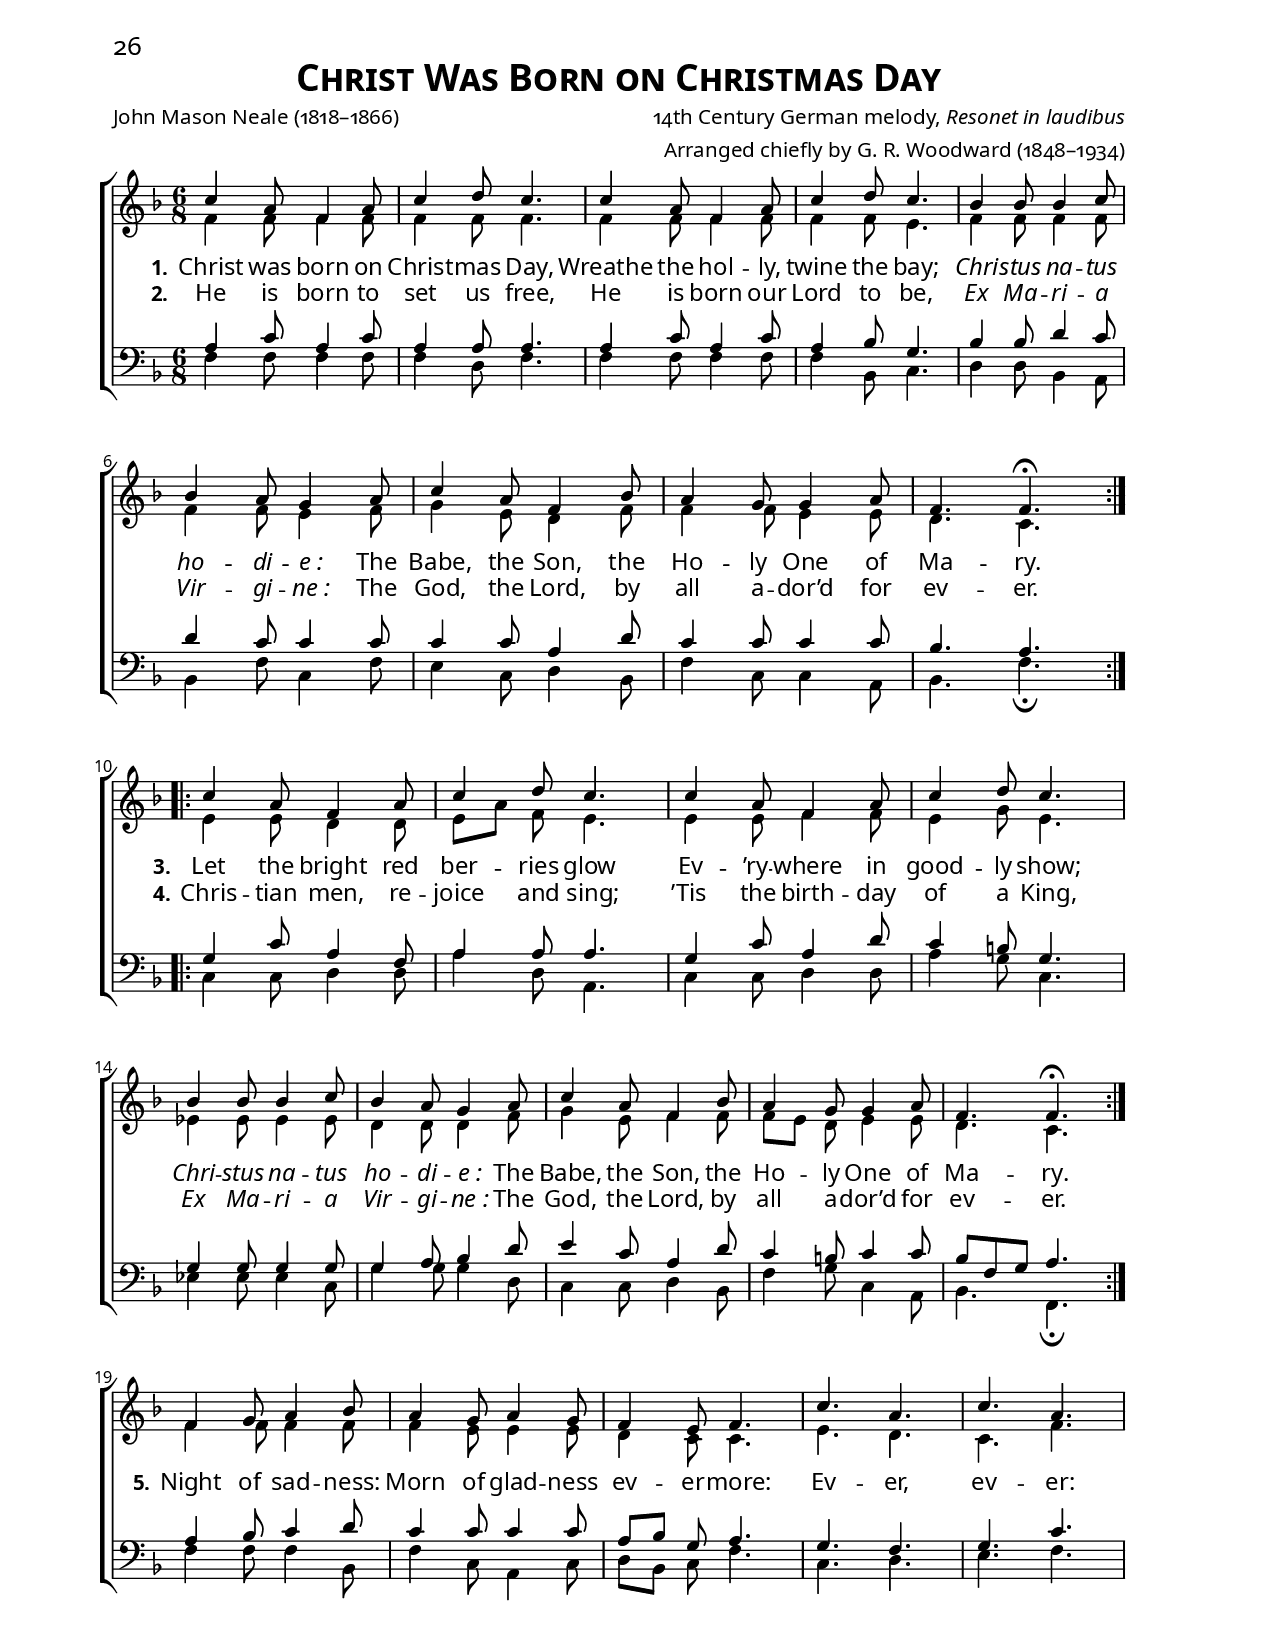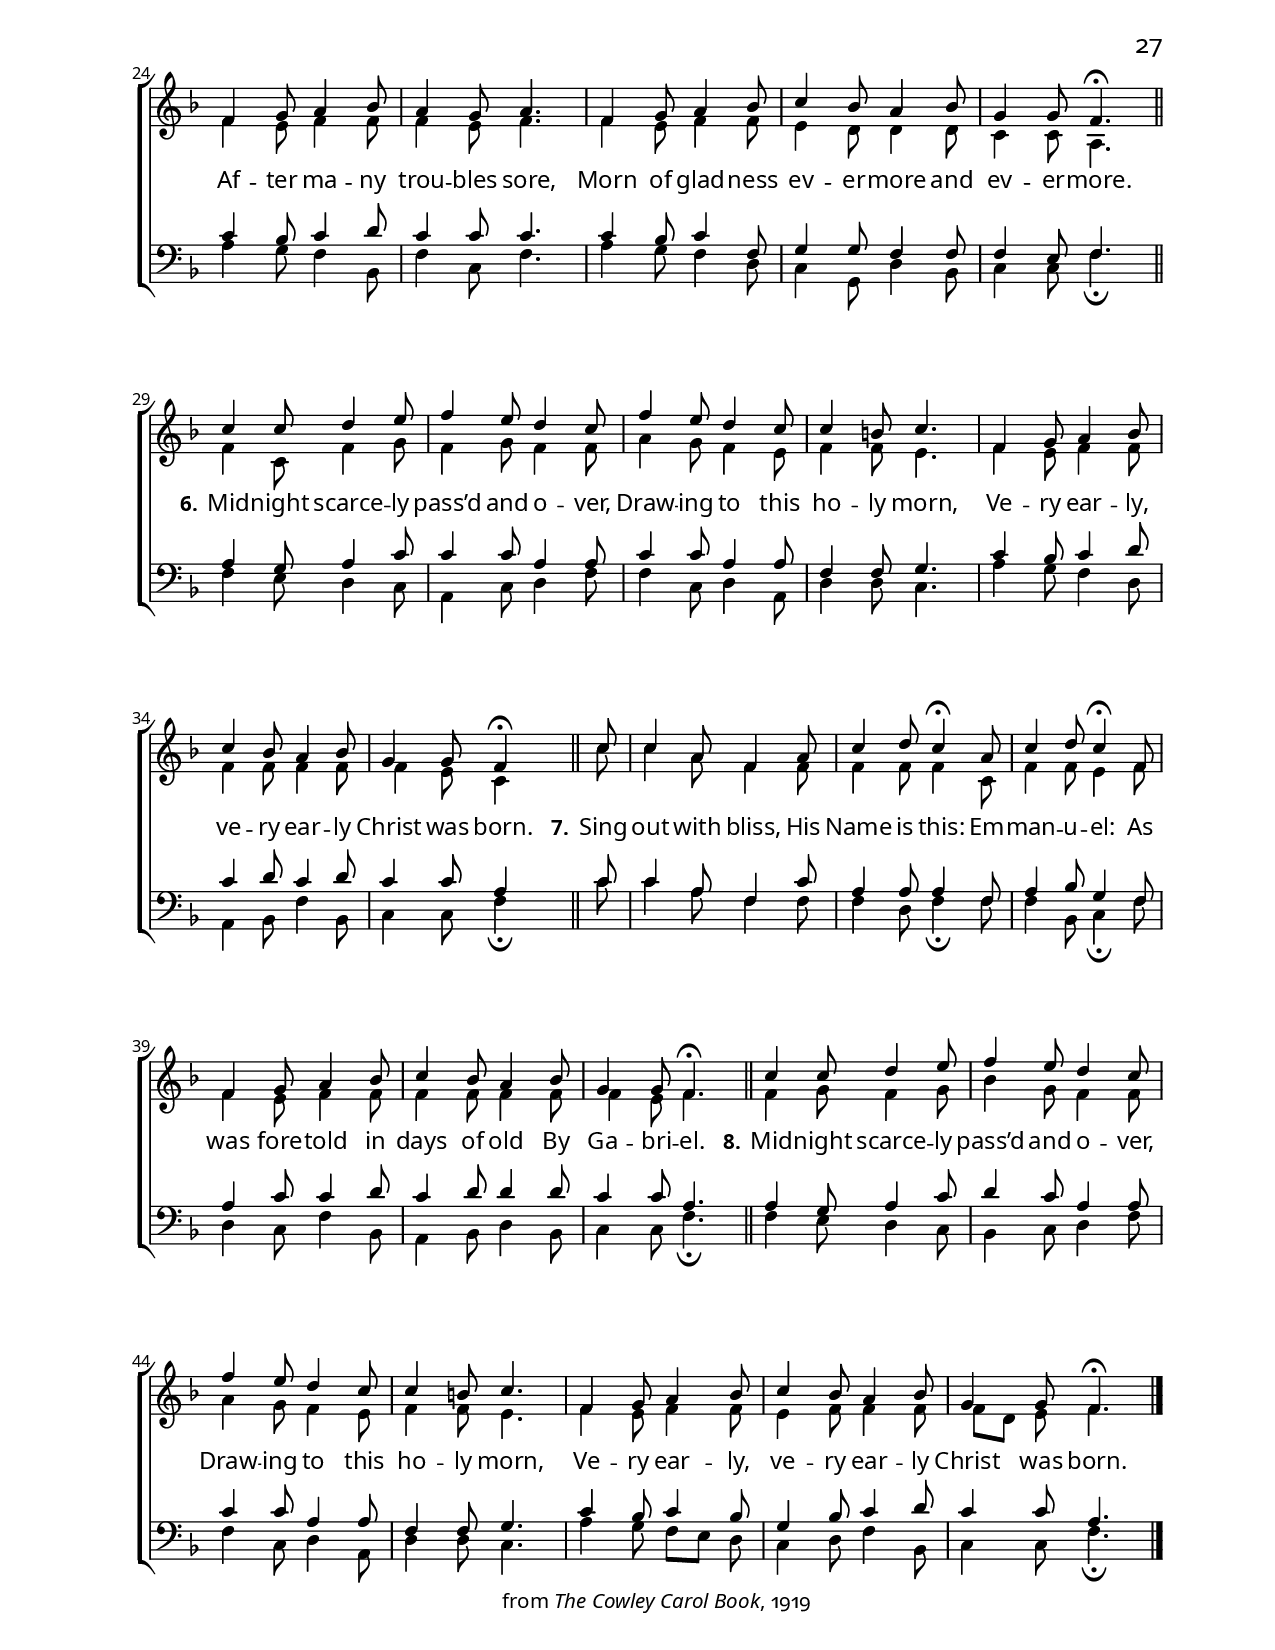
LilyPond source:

\version "2.14.2"
\include "util.ly"
\header {
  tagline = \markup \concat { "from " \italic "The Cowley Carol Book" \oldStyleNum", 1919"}
}
\paper {
  print-all-headers = ##t
  paper-height = 11\in
  paper-width = 8.5\in
  indent = 0\in
  %system-system-spacing = #'((basic-distance . 10) (padding . 0))
  %system-system-spacing =
  %  #'((basic-distance . 0)
  %     (minimum-distance . 0)
  %     (padding . -0.35)
  %     (stretchability . 100))
  ragged-last-bottom = ##f
  ragged-bottom = ##f
  two-sided = ##t
  inner-margin = 1\in
  outer-margin = 0.75\in
  top-margin = 0.26\in
  bottom-margin = 0.25\in
  first-page-number = #026
  print-first-page-number = ##t
  headerLine = ""
  oddHeaderMarkup = \markup\fill-line{
     \override #'(font-name . "Garamond Premier Pro")\abs-fontsize #12.5
     \combine 
        \fill-line{"" \on-the-fly #print-page-number-check-first
        \oldStylePageNum""
        }
        \fill-line{\headerLine}
  }
  evenHeaderMarkup = \markup {
     \override #'(font-name . "Garamond Premier Pro")\abs-fontsize #12.5
     \combine
        \on-the-fly #print-page-number-check-first
        \oldStylePageNum""
        \fill-line{\headerLine}
  }
}
#(set-global-staff-size 18) \paper{ #(define fonts (make-pango-font-tree "Garamond Premier Pro" "Garamond Premier Pro" "Garamond Premier Pro" (/ 18 20))) }
global = {
  \key f \major
  \time 6/8
  \autoBeamOff
  \override DynamicLineSpanner #'staff-padding = #0.0
  \override DynamicLineSpanner #'Y-extent = #'(-1 . 1)
}

sopMusic = \relative c'' {
  \repeat volta 2{
    c4 a8 f4 a8 |
    c4 d8 c4. |
    c4 a8 f4 a8 |
    c4 d8 c4. |
    
    bes4 bes8 bes4 c8 |
    bes4 a8 g4 a8 |
    c4 a8 f4 bes8 |
    a4 g8 g4 a8 |
    f4. f\fermata \break
  }
  \repeat volta 2{
    c'4 a8 f4 a8 |
    c4 d8 c4. |
    c4 a8 f4 a8 |
    c4 d8 c4. |
    
    bes4 bes8 bes4 c8 |
    bes4 a8 g4 a8 |
    c4 a8 f4 bes8 |
    
    
    %page2
    a4 g8 g4 a8 |
    f4. f\fermata \break
  }
  
  f4 g8 a4 bes8 |
  a4 g8 a4 g8 |
  
  f4 e8 f4. |
  c'4. a |
  c a |
  f4 g8 a4 bes8 |
  
  a4 g8 a4. |
  f4 g8 a4 bes8 |
  c4 bes8 a4 bes8 |
  g4 g8 f4.\fermata \bar"||"
  
  c'4 c8 d4 e8 |
  f4 e8 d4 c8 |
  f4 e8 d4 c8 |
  c4 b8 c4. |
  
  f,4 g8 a4 bes8 c4 bes8 a4 bes8 |
  g4 g8 f4\fermata \bar"||"
  c'8 |
  c4 a8 f4 a8 |
  
  %page3
  c4 d8 c4\fermata a8 |
  c4\< d8\< c4\<\fermata f,8 |
  f4 g8 a4 bes8 |
  c4 bes8 a4 bes8 |
  
  g4 g8 f4.\fermata \bar"||"
  c'4 c8 d4 e8 f4 e8 d4 c8 |
  f4 e8 d4 c8 |
  
  c4 b8 c4. |
  f,4 g8 a4 bes8 |
  c4 bes8 a4 bes8 |
  g4 g8 f4.\fermata \bar"|."
}
sopWords = \lyricmode {
  
}

altoMusic = \relative c' {
  \repeat volta 2{
    f4 f8 f4 f8 |
    f4 f8 f4. |
    f4 f8 f4 f8 |
    f4 f8 e4. |
    
    f4 f8 f4 f8 |
    f4 f8 e4 f8 |
    g4 e8 d4 f8 |
    f4 f8 e4 e8 |
    d4. c
  }
  \repeat volta 2{
    e4 e8 d4 d8 |
    e[ a] f e4. |
    e4 e8 f4 f8 |
    
    e4 g8 e4. |
    ees4 ees8 ees4 ees8 |
    d4 d8 d4 f8 |
    g4 e8 f4 f8 |
    
    %page2
    f8[ e] d e4 e8 |
    d4. c |
  }
  f4 f8 f4 f8 |
  f4 e8 e4 e8 |
  
  d4 c8 c4. |
  e d |
  c f |
  f4 e8 f4 f8 |
  
  f4 e8 f4. |
  f4 e8 f4 f8 |
  e4 d8 d4 d8 |
  c4 c8 a4. \bar"||"
  
  f'4 c8 f4 g8 |
  f4 g8 f4 f8 |
  a4 g8 f4 e8 |
  f4 f8 e4. |
  
  f4 e8 f4 f8 |
  f4 f8 f4 f8 |
  f4 e8 c4 \bar"||"
  c'8 |
  c4 a8 f4 f8 |
  
  %page3
  f4 f8 f4 c8 |
  f4 f8 e4 f8 |
  f4 e8 f4 f8 |
  f4 f8 f4 f8 |
  
  f4 e8 f4. \bar"||"
  f4 g8 f4 g8 |
  bes4 g8 f4 f8 |
  a4 g8 f4 e8 |
  
  f4 f8 e4. |
  f4 e8 f4 f8 |
  e4 f8 f4 f8 |
  f[ d] e f4. \bar"|."
}
altoWords = \lyricmode {
  \dropLyricsV
  \set stanza = #" 1."
  Christ was born on Christ -- mas Day,
  Wreathe the hol -- ly, twine the bay;
  
  \markup\italic Chri -- \markup\italic stus \markup\italic na -- \markup\italic tus \markup\italic ho -- \markup\italic di -- \markup\italic "e :"
  The Babe, the Son, the Ho -- ly One of Ma -- ry.
  
  \set stanza = #" 3."
  Let the bright red ber -- ries glow
  Ev -- ’ry -- where in good -- ly show;
  
  \markup\italic Chri -- \markup\italic stus \markup\italic na -- \markup\italic tus \markup\italic ho -- \markup\italic di -- \markup\italic "e :"
  The Babe, the Son, the Ho -- ly One of Ma -- ry.
  
  \set stanza = #" 5."
  Night of sad -- ness: Morn of glad -- ness
  ev -- er -- more:
  Ev -- er, ev -- er:
  Af -- ter ma -- ny trou -- bles sore,
  Morn of glad -- ness ev -- er -- more and ev -- er -- more.
  
  \set stanza = #"   6."
  Mid -- night scarce -- ly pass’d and o -- ver,
  Draw -- ing to this ho -- ly morn,
  Ve -- ry ear -- ly, ve -- ry ear -- ly Christ was born.
  
  \set stanza = #"   7."
  Sing out with bliss, His Name is this:
  Em -- man -- u -- el:
  As was fore -- told in days of old
  By Ga -- bri -- el.
  
  \set stanza = #"   8."
  Mid -- night scarce -- ly pass’d and o -- ver,
  Draw -- ing to this ho -- ly morn,
  Ve -- ry ear -- ly, ve -- ry ear -- ly Christ was born.
}
altoWordsII = \lyricmode {
  \dropLyricsV
  \set stanza = #" 2."
  He is born to set us free,
  He is born our Lord to be,
  
  \markup\italic Ex \markup\italic Ma -- \markup\italic ri -- \markup\italic a \markup\italic Vir -- \markup\italic gi -- \markup\italic "ne :"
  The God, the Lord, by all a -- dor’d for ev -- er.
  
  \set stanza = #" 4."
  Chris -- tian men, re -- joice and sing;
  ’Tis the birth -- day of a King,
  
  \markup\italic Ex \markup\italic Ma -- \markup\italic ri -- \markup\italic a \markup\italic Vir -- \markup\italic gi -- \markup\italic "ne :"
  The God, the Lord, by all a -- dor’d for ev -- er.
}
altoWordsIII = \lyricmode {
}
altoWordsIV = \lyricmode {
}
altoWordsV = \lyricmode {
}
altoWordsVI = \lyricmode {
}
tenorMusic = \relative c' {
  \repeat volta 2{
    a4 c8 a4 c8 |
    a4 a8 a4. |
    a4 c8 a4 c8 |
    a4 bes8 g4. |
    
    bes4 bes8 d4 c8 |
    d4 c8 c4 c8 |
    c4 c8 a4 d8 |
    c4 c8 c4 c8 |
    bes4. a
  }
  \repeat volta 2{
    g4 c8 a4 f8 |
    a4 a8 a4. |
    g4 c8 a4 d8 |
    
    c4 b8 g4. |
    g4 g8 g4 g8 |
    g4 a8 bes4 d8 |
    e4 c8 a4 d8 |
    
    %page2
    c4 b8 c4 c8 |
    bes[ f g] a4. |
  }
  a4 bes8 c4 d8 |
  c4 c8 c4 c8 |
  
  a[ bes] g a4. |
  g f |
  g c |
  c4 bes8 c4 d8 |
  
  c4 c8 c4. |
  c4 bes8 c4 f,8 |
  g4 g8 f4 f8 |
  f4 e8 f4. \bar"||"
  
  a4 g8 a4 c8 |
  c4 c8 a4 a8 |
  c4 c8 a4 a8 |
  f4 f8 g4. |
  
  c4 bes8 c4 d8 |
  c4 d8 c4 d8 |
  c4 c8 a4 \bar"||"
  c8 |
  c4 a8 f4 c'8 |
  
  %page3
  a4 a8 a4 f8 |
  a4 bes8 g4 f8 |
  a4 c8 c4 d8 |
  c4 d8 d4 d8 |
  
  c4 c8 a4. \bar"||"
  a4 g8 a4 c8 |
  d4 c8 a4 a8 |
  c4 c8 a4 a8 |
  
  f4 f8 g4. |
  c4 bes8 c4 bes8 |
  g4 bes8 c4 d8 |
  c4 c8 a4. \bar"|."
}
tenorWords = \lyricmode {

}

bassMusic = \relative c {
  \repeat volta 2 {
    f4 f8 f4 f8 |
    f4 d8 f4. |
    f4 f8 f4 f8 |
    f4 bes,8 c4. |
    
    d4 d8 bes4 a8 |
    bes4 f'8 c4 f8 |
    e4 c8 d4 bes8 |
    f'4 c8 c4 a8 |
    bes4. f'\fermata
  }
  \repeat volta 2{
    c4 c8 d4 d8 |
    a'4 d,8 a4. |
    c4 c8 d4 d8 |
    
    a'4 g8 c,4. |
    ees4 ees8 ees4 c8 |
    g'4 g8 g4 d8 |
    c4 c8 d4 bes8 |
    
    %page2
    f'4 g8 c,4 a8 |
    bes4. f\fermata |
  }
  f'4 f8 f4 bes,8 |
  f'4 c8 a4 c8 |
  
  d[ bes] c f4. |
  c d |
  e f |
  a4 g8 f4 bes,8 |
  
  f'4 c8 f4. |
  a4 g8 f4 d8 |
  c4 g8 d'4 bes8 |
  c4 c8 f4.\fermata \bar"||"
  
  f4 e8 d4 c8 |
  a4 c8 d4 f8 |
  f4 c8 d4 a8 |
  d4 d8 c4. |
  
  a'4 g8 f4 d8 |
  a4 bes8 f'4 bes,8 |
  c4 c8 f4\fermata \bar"||"
  c'8 |
  c4 a8 f4 f8 |
  
  %page3
  f4 d8 f4\fermata f8 |
  f4 bes,8 c4\fermata f8 |
  d4 c8 f4 bes,8 |
  a4 bes8 d4 bes8 |
  
  c4 c8 f4.\fermata \bar"||"
  f4 e8 d4 c8 |
  bes4 c8 d4 f8 |
  f4 c8 d4 a8 |
  
  d4 d8 c4. |
  a'4 g8 f[ e] d |
  c4 d8 f4 bes,8 |
  c4 c8 f4.\fermata \bar"|."
}
bassWords = \lyricmode {

}

pianoRH = \relative c' {
  
}
pianoLH = \relative c' {
  
}

\score {
  <<
   \new ChoirStaff <<
%    \new Lyrics = sopranos \with { \override VerticalAxisGroup #'nonstaff-relatedstaff-spacing = #'((basic-distance . 1)) }
    \new Staff = women <<
      \new Voice = "sopranos" { \voiceOne << \global \sopMusic >> }
      \new Voice = "altos" { \voiceTwo << \global \altoMusic >> }
    >>
    \new Lyrics \with { alignAboveContext = #"women" \override VerticalAxisGroup #'nonstaff-relatedstaff-spacing = #'((basic-distance . 1))} \lyricsto "sopranos" \sopWords
    \new Lyrics = "altosVI"  \with { alignBelowContext = #"women" } \lyricsto "sopranos" \altoWordsVI
    \new Lyrics = "altosV"  \with { alignBelowContext = #"women" } \lyricsto "sopranos" \altoWordsV
    \new Lyrics = "altosIV"  \with { alignBelowContext = #"women" } \lyricsto "sopranos" \altoWordsIV
    \new Lyrics = "altosIII"  \with { alignBelowContext = #"women" } \lyricsto "sopranos" \altoWordsIII
    \new Lyrics = "altosII"  \with { alignBelowContext = #"women" } \lyricsto "sopranos" \altoWordsII
    \new Lyrics = "altos"  \with { alignBelowContext = #"women" } \lyricsto "sopranos" \altoWords
   \new Staff = men <<
      \clef bass
      \new Voice = "tenors" { \voiceOne << \global \tenorMusic >> }
      \new Voice = "basses" { \voiceTwo << \global \bassMusic >> }
    >>
    \new Lyrics \with { alignAboveContext = #"men" \override VerticalAxisGroup #'nonstaff-relatedstaff-spacing = #'((basic-distance . 1)) } \lyricsto "tenors" \tenorWords
    \new Lyrics \with { alignBelowContext = #"men" \override VerticalAxisGroup #'nonstaff-relatedstaff-spacing = #'((basic-distance . 1)) } \lyricsto "basses" \bassWords
  >>
%    \new PianoStaff << \new Staff { \new Voice { \pianoRH } } \new Staff { \clef "bass" \pianoLH } >>
  >>
  \layout {
  \context {
    \Lyrics
    \override LyricText #'font-size = #1.3
  }
    \context {
      \Score
      %\override SpacingSpanner #'base-shortest-duration = #(ly:make-moment 1 8)
      %\override SpacingSpanner #'common-shortest-duration = #(ly:make-moment 1 4)
    }
    \context {
      % Remove all empty staves
      % \Staff \RemoveEmptyStaves \override VerticalAxisGroup #'remove-first = ##t
    }
    \context {
      \Lyrics
      \override LyricText #'X-offset = #center-on-word
    }
  }
  \header {
    title = \markup{\override #'(font-name . "Garamond Premier Pro Semibold"){ \abs-fontsize #18 \smallCapsOldStyle"Christ Was Born on Christmas Day"}}
    poet = \markup\oldStyleNum"John Mason Neale (1818–1866)"
    composer = \markup\concat{\oldStyleNum"14th Century German melody, " \italic"Resonet in laudibus"}
    arranger = \markup\oldStyleNum"Arranged chiefly by G. R. Woodward (1848–1934)"
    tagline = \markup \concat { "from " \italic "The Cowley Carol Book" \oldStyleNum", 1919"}
  }
}

